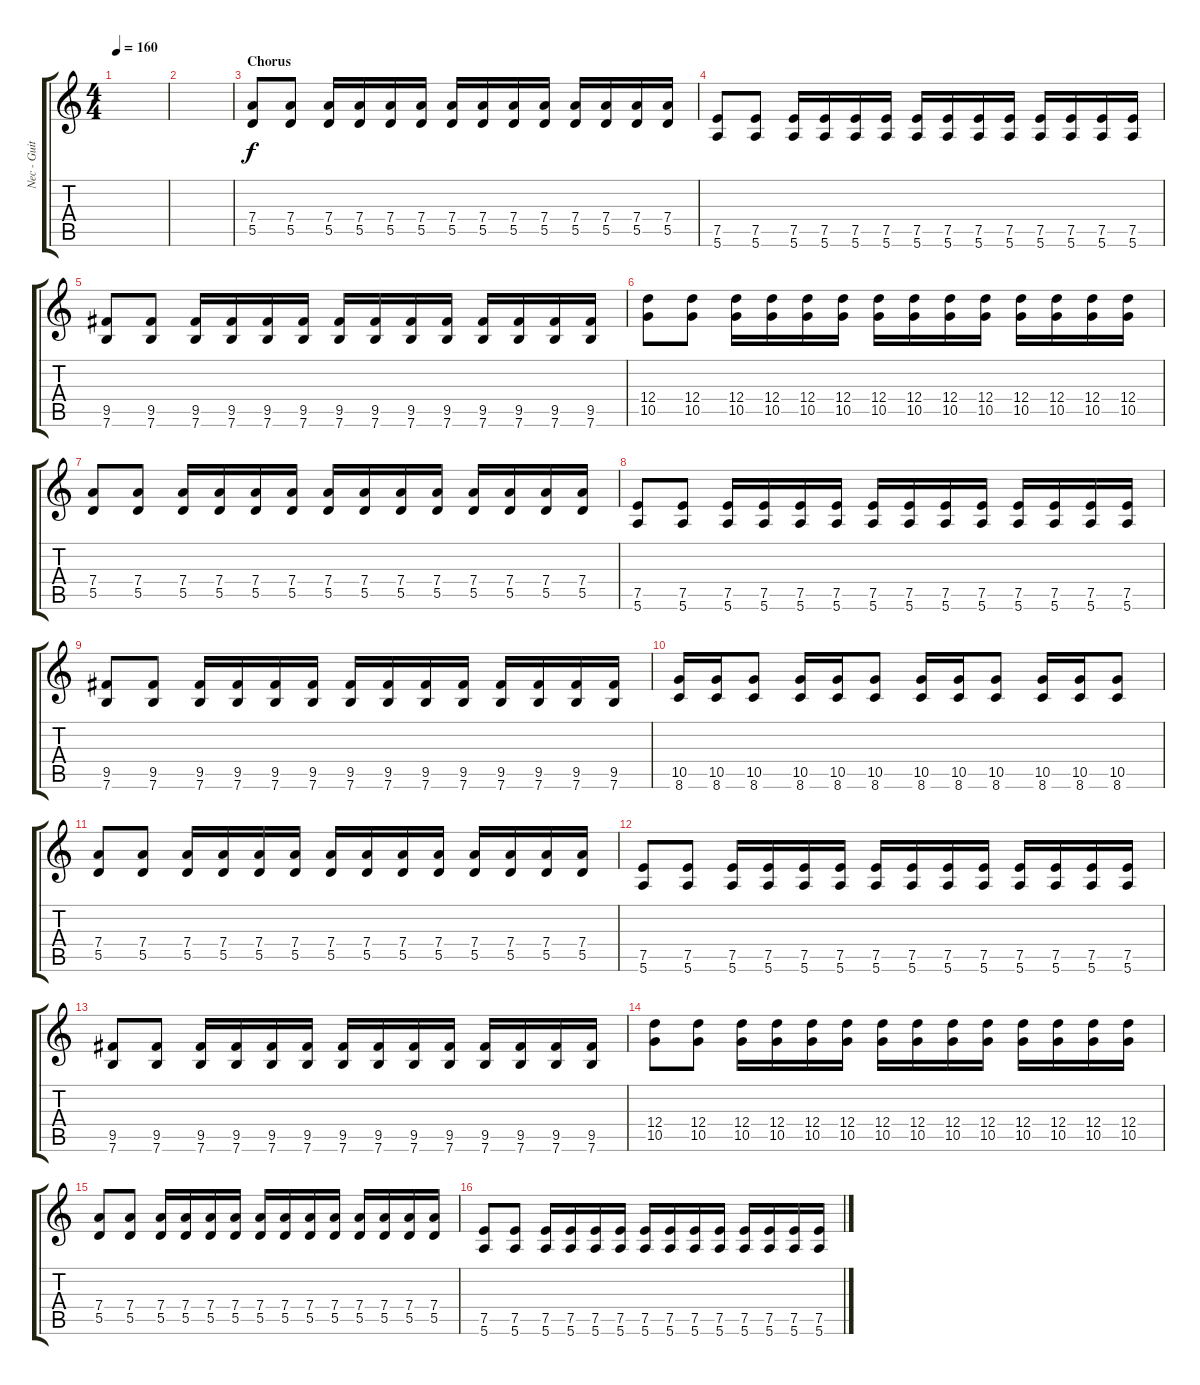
\track ("Nec - Guitars" "Nec - Guit") {instrument distortionguitar}
\staff {score tabs}
\tuning (E4 B3 G3 D3 A2 E2) {hide}
\ts (4 4)
\tempo 160
\clef g2
\ks c
|
|
\section ("" "Chorus")
(7.4 5.5).8 (7.4 5.5).8 (7.4 5.5).16 (7.4 5.5).16 (7.4 5.5).16 (7.4 5.5).16 (7.4 5.5).16 (7.4 5.5).16 (7.4 5.5).16 (7.4 5.5).16 (7.4 5.5).16 (7.4 5.5).16 (7.4 5.5).16 (7.4 5.5).16 |
(7.5 5.6).8 (7.5 5.6).8 (7.5 5.6).16 (7.5 5.6).16 (7.5 5.6).16 (7.5 5.6).16 (7.5 5.6).16 (7.5 5.6).16 (7.5 5.6).16 (7.5 5.6).16 (7.5 5.6).16 (7.5 5.6).16 (7.5 5.6).16 (7.5 5.6).16 |
(9.5 7.6).8 (9.5 7.6).8 (9.5 7.6).16 (9.5 7.6).16 (9.5 7.6).16 (9.5 7.6).16 (9.5 7.6).16 (9.5 7.6).16 (9.5 7.6).16 (9.5 7.6).16 (9.5 7.6).16 (9.5 7.6).16 (9.5 7.6).16 (9.5 7.6).16 |
(12.4 10.5).8 (12.4 10.5).8 (12.4 10.5).16 (12.4 10.5).16 (12.4 10.5).16 (12.4 10.5).16 (12.4 10.5).16 (12.4 10.5).16 (12.4 10.5).16 (12.4 10.5).16 (12.4 10.5).16 (12.4 10.5).16 (12.4 10.5).16 (12.4 10.5).16 |
(7.4 5.5).8 (7.4 5.5).8 (7.4 5.5).16 (7.4 5.5).16 (7.4 5.5).16 (7.4 5.5).16 (7.4 5.5).16 (7.4 5.5).16 (7.4 5.5).16 (7.4 5.5).16 (7.4 5.5).16 (7.4 5.5).16 (7.4 5.5).16 (7.4 5.5).16 |
(7.5 5.6).8 (7.5 5.6).8 (7.5 5.6).16 (7.5 5.6).16 (7.5 5.6).16 (7.5 5.6).16 (7.5 5.6).16 (7.5 5.6).16 (7.5 5.6).16 (7.5 5.6).16 (7.5 5.6).16 (7.5 5.6).16 (7.5 5.6).16 (7.5 5.6).16 |
(9.5 7.6).8 (9.5 7.6).8 (9.5 7.6).16 (9.5 7.6).16 (9.5 7.6).16 (9.5 7.6).16 (9.5 7.6).16 (9.5 7.6).16 (9.5 7.6).16 (9.5 7.6).16 (9.5 7.6).16 (9.5 7.6).16 (9.5 7.6).16 (9.5 7.6).16 |
(10.5 8.6).16 (10.5 8.6).16 (10.5 8.6).8 (10.5 8.6).16 (10.5 8.6).16 (10.5 8.6).8 (10.5 8.6).16 (10.5 8.6).16 (10.5 8.6).8 (10.5 8.6).16 (10.5 8.6).16 (10.5 8.6).8 |
(7.4 5.5).8 (7.4 5.5).8 (7.4 5.5).16 (7.4 5.5).16 (7.4 5.5).16 (7.4 5.5).16 (7.4 5.5).16 (7.4 5.5).16 (7.4 5.5).16 (7.4 5.5).16 (7.4 5.5).16 (7.4 5.5).16 (7.4 5.5).16 (7.4 5.5).16 |
(7.5 5.6).8 (7.5 5.6).8 (7.5 5.6).16 (7.5 5.6).16 (7.5 5.6).16 (7.5 5.6).16 (7.5 5.6).16 (7.5 5.6).16 (7.5 5.6).16 (7.5 5.6).16 (7.5 5.6).16 (7.5 5.6).16 (7.5 5.6).16 (7.5 5.6).16 |
(9.5 7.6).8 (9.5 7.6).8 (9.5 7.6).16 (9.5 7.6).16 (9.5 7.6).16 (9.5 7.6).16 (9.5 7.6).16 (9.5 7.6).16 (9.5 7.6).16 (9.5 7.6).16 (9.5 7.6).16 (9.5 7.6).16 (9.5 7.6).16 (9.5 7.6).16 |
(12.4 10.5).8 (12.4 10.5).8 (12.4 10.5).16 (12.4 10.5).16 (12.4 10.5).16 (12.4 10.5).16 (12.4 10.5).16 (12.4 10.5).16 (12.4 10.5).16 (12.4 10.5).16 (12.4 10.5).16 (12.4 10.5).16 (12.4 10.5).16 (12.4 10.5).16 |
(7.4 5.5).8 (7.4 5.5).8 (7.4 5.5).16 (7.4 5.5).16 (7.4 5.5).16 (7.4 5.5).16 (7.4 5.5).16 (7.4 5.5).16 (7.4 5.5).16 (7.4 5.5).16 (7.4 5.5).16 (7.4 5.5).16 (7.4 5.5).16 (7.4 5.5).16 |
(7.5 5.6).8 (7.5 5.6).8 (7.5 5.6).16 (7.5 5.6).16 (7.5 5.6).16 (7.5 5.6).16 (7.5 5.6).16 (7.5 5.6).16 (7.5 5.6).16 (7.5 5.6).16 (7.5 5.6).16 (7.5 5.6).16 (7.5 5.6).16 (7.5 5.6).16
